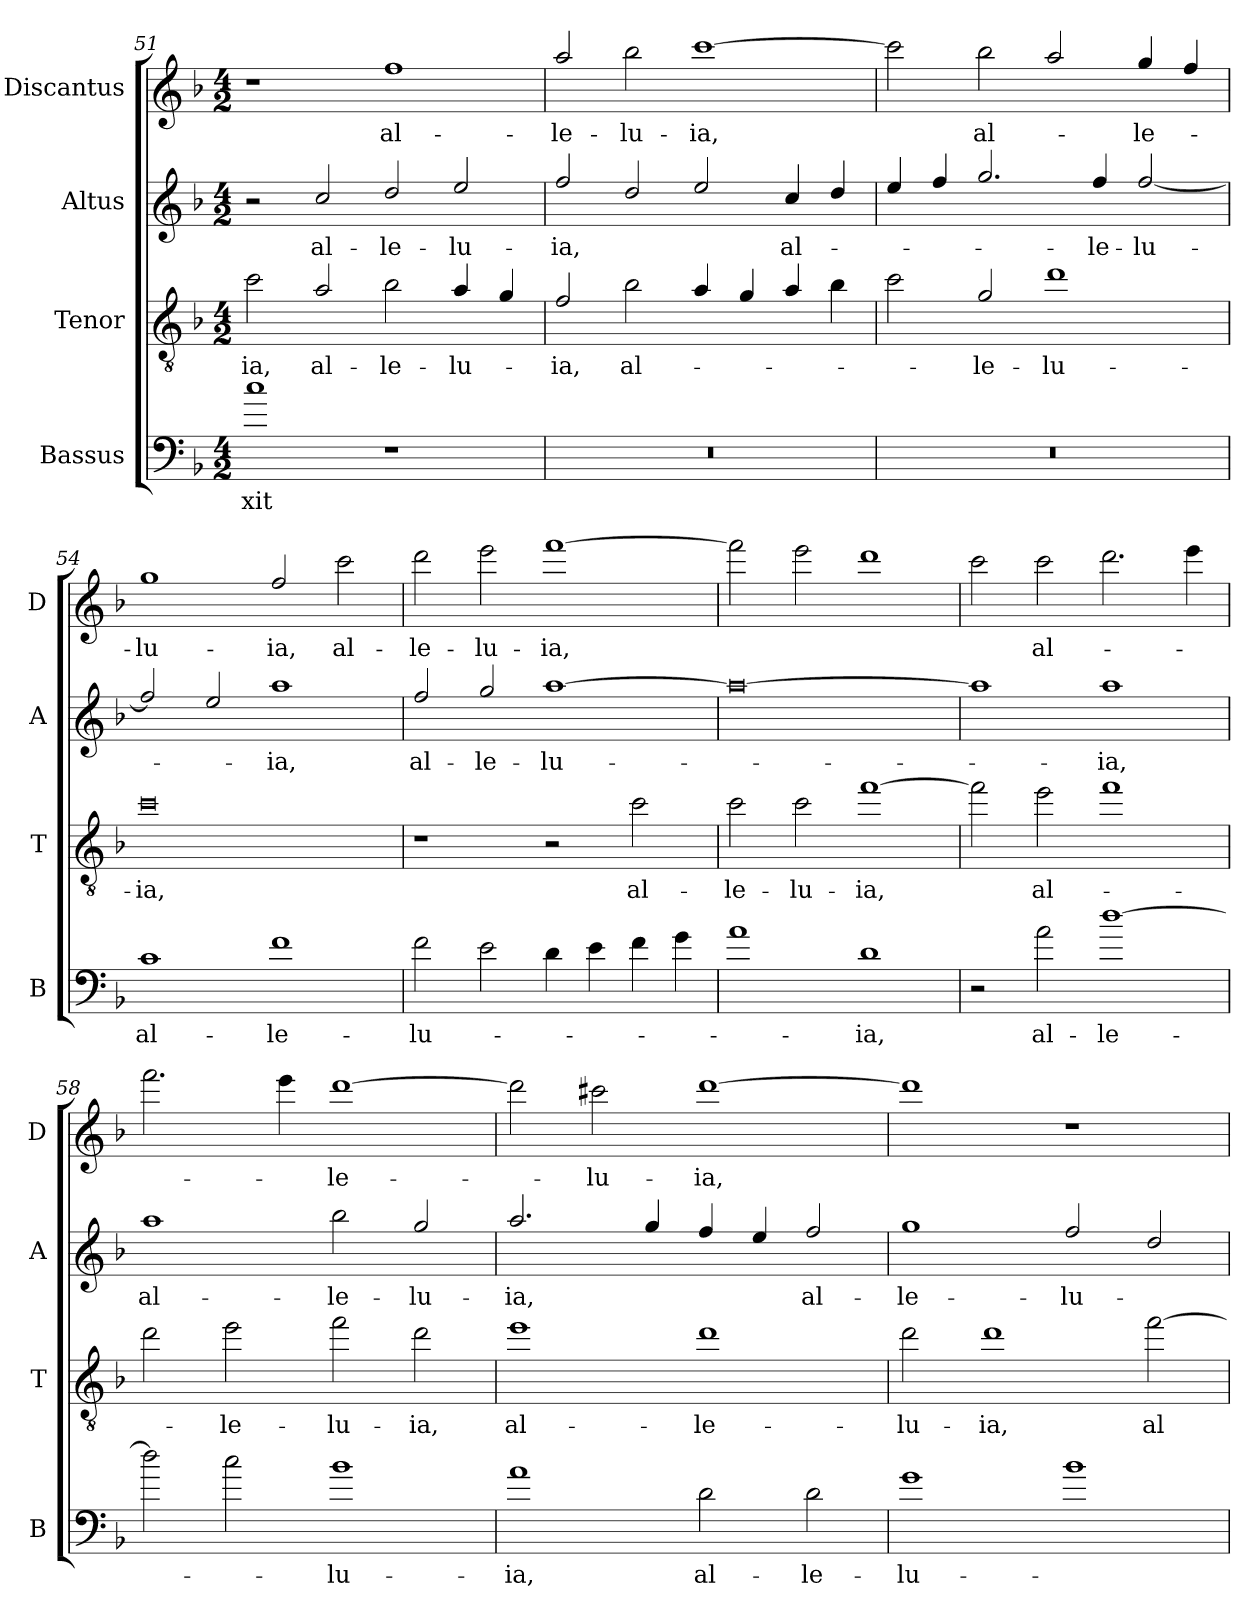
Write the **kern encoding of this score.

**kern	**text	**kern	**text	**kern	**text	**kern	**text
*part4	*part4	*part3	*part3	*part2	*part2	*part1	*part1
*staff4	*staff4	*staff3	*staff3	*staff2	*staff2	*staff1	*staff1
*I"Bassus	*	*I"Tenor	*	*I"Altus	*	*I"Discantus	*
*I'B	*	*I'T	*	*I'A	*	*I'D	*
*clefF4	*	*clefGv2	*	*clefG2	*	*clefG2	*
*ITrd7c12	*	*ITrd7c12	*	*ITrd7c12	*	*ITrd7c12	*
*k[b-]	*	*k[b-]	*	*k[b-]	*	*k[b-]	*
*F:	*	*F:	*	*F:	*	*F:	*
*M4/2	*	*M4/2	*	*M4/2	*	*M4/2	*
=51	=51	=51	=51	=51	=51	=51	=51
!	!LO:LY:b	!	!LO:LY:b	!	!	!	!
1c	-xit	2c\	-ia,	2r	.	1r	.
!	!	!	!LO:LY:b	!	!LO:LY:b	!	!
.	.	2A/	al-	2c/	al-	.	.
!	!	!	!LO:LY:b	!	!LO:LY:b	!	!LO:LY:b
1r	.	2B-\	-le-	2d/	-le-	1f	al-
!	!	!	!LO:LY:b	!	!LO:LY:b	!	!
.	.	4A/	-lu-	2e/	-lu-	.	.
.	.	4G/	.	.	.	.	.
=52	=52	=52	=52	=52	=52	=52	=52
!	!	!	!LO:LY:b	!	!LO:LY:b	!	!LO:LY:b
0r	.	2F/	-ia,	2f/	-ia,	2a/	-le-
!	!	!	!LO:LY:b	!	!	!	!LO:LY:b
.	.	2B-\	al-	2d/	.	2b-\	-lu-
!	!	!	!	!	!	!	!LO:LY:b
.	.	4A/	.	2e/	.	[1cc	-ia,
.	.	4G/	.	.	.	.	.
!	!	!	!	!	!LO:LY:b	!	!
.	.	4A/	.	4c/	al-	.	.
.	.	4B-\	.	4d/	.	.	.
!!LO:LB:g=z
=53	=53	=53	=53	=53	=53	=53	=53
0r	.	2c\	.	4e/	.	2cc\]	.
.	.	.	.	4f/	.	.	.
!	!	!	!LO:LY:b	!	!	!	!LO:LY:b
.	.	2G/	-le-	2.g/	.	2b-\	al-
!	!	!	!LO:LY:b	!	!	!	!
.	.	1d	-lu-	.	.	2a/	.
!	!	!	!	!	!LO:LY:b	!	!
.	.	.	.	4f/	-le-	.	.
!	!	!	!	!	!LO:LY:b	!	!LO:LY:b
.	.	.	.	[2f/	-lu-	4g/	-le-
.	.	.	.	.	.	4f/	.
=54	=54	=54	=54	=54	=54	=54	=54
!	!LO:LY:b	!	!LO:LY:b	!	!	!	!LO:LY:b
1C	al-	0c	-ia,	2f/]	.	1g	-lu-
.	.	.	.	2e/	.	.	.
!	!LO:LY:b	!	!	!	!LO:LY:b	!	!LO:LY:b
1F	-le-	.	.	1a	-ia,	2f/	-ia,
!	!	!	!	!	!	!	!LO:LY:b
.	.	.	.	.	.	2cc\	al-
=55	=55	=55	=55	=55	=55	=55	=55
!	!LO:LY:b	!	!	!	!LO:LY:b	!	!LO:LY:b
2F\	-lu-	1r	.	2f/	al-	2dd\	-le-
!	!	!	!	!	!LO:LY:b	!	!LO:LY:b
2E\	.	.	.	2g/	-le-	2ee\	-lu-
!	!	!	!	!	!LO:LY:b	!	!LO:LY:b
4D\	.	2r	.	[1a	-lu-	[1ff	-ia,
4E\	.	.	.	.	.	.	.
!	!	!	!LO:LY:b	!	!	!	!
4F\	.	2c\	al-	.	.	.	.
4G\	.	.	.	.	.	.	.
=56	=56	=56	=56	=56	=56	=56	=56
!	!	!	!LO:LY:b	!	!	!	!
1A	.	2c\	-le-	0a_	.	2ff\]	.
!	!	!	!LO:LY:b	!	!	!	!
.	.	2c\	-lu-	.	.	2ee\	.
!	!LO:LY:b	!	!LO:LY:b	!	!	!	!
1D	-ia,	[1f	-ia,	.	.	1dd	.
!!LO:LB:g=z
=57	=57	=57	=57	=57	=57	=57	=57
2r	.	2f\]	.	1a]	.	2cc\	.
!	!LO:LY:b	!	!LO:LY:b	!	!	!	!LO:LY:b
2A\	al-	2e\	al-	.	.	2cc\	al-
!	!LO:LY:b	!	!	!	!LO:LY:b	!	!
[1d	-le-	1f	.	1a	-ia,	2.dd\	.
.	.	.	.	.	.	4ee\	.
=58	=58	=58	=58	=58	=58	=58	=58
!	!	!	!	!	!LO:LY:b	!	!
2d\]	.	2d\	.	1a	al-	2.ff\	.
!	!	!	!LO:LY:b	!	!	!	!
2c\	.	2e\	-le-	.	.	.	.
.	.	.	.	.	.	4ee\	.
!	!LO:LY:b	!	!LO:LY:b	!	!LO:LY:b	!	!LO:LY:b
1B-	-lu-	2f\	-lu-	2b-\	-le-	[1dd	-le-
!	!	!	!LO:LY:b	!	!LO:LY:b	!	!
.	.	2d\	-ia,	2g/	-lu-	.	.
=59	=59	=59	=59	=59	=59	=59	=59
!	!LO:LY:b	!	!LO:LY:b	!	!LO:LY:b	!	!
1A	-ia,	1e	al-	2.a/	-ia,	2dd\]	.
!	!	!	!	!	!	!	!LO:LY:b
.	.	.	.	.	.	2cc#X\	-lu-
.	.	.	.	4g/	.	.	.
!	!LO:LY:b	!	!LO:LY:b	!	!	!	!LO:LY:b
2D\	al-	1d	-le-	4f/	.	[1dd	-ia,
.	.	.	.	4e/	.	.	.
!	!LO:LY:b	!	!	!	!LO:LY:b	!	!
2D\	-le-	.	.	2f/	al-	.	.
=60	=60	=60	=60	=60	=60	=60	=60
!	!LO:LY:b	!	!LO:LY:b	!	!LO:LY:b	!	!
1G	-lu-	2d\	-lu-	1g	-le-	1dd]	.
!	!	!	!LO:LY:b	!	!	!	!
.	.	1d	-ia,	.	.	.	.
!	!	!	!	!	!LO:LY:b	!	!
1B-	.	.	.	2f/	-lu-	1r	.
!	!	!	!LO:LY:b	!	!	!	!
.	.	[2f\	al-	2d/	.	.	.
=	=	=	=	=	=	=	=
*-	*-	*-	*-	*-	*-	*-	*-
